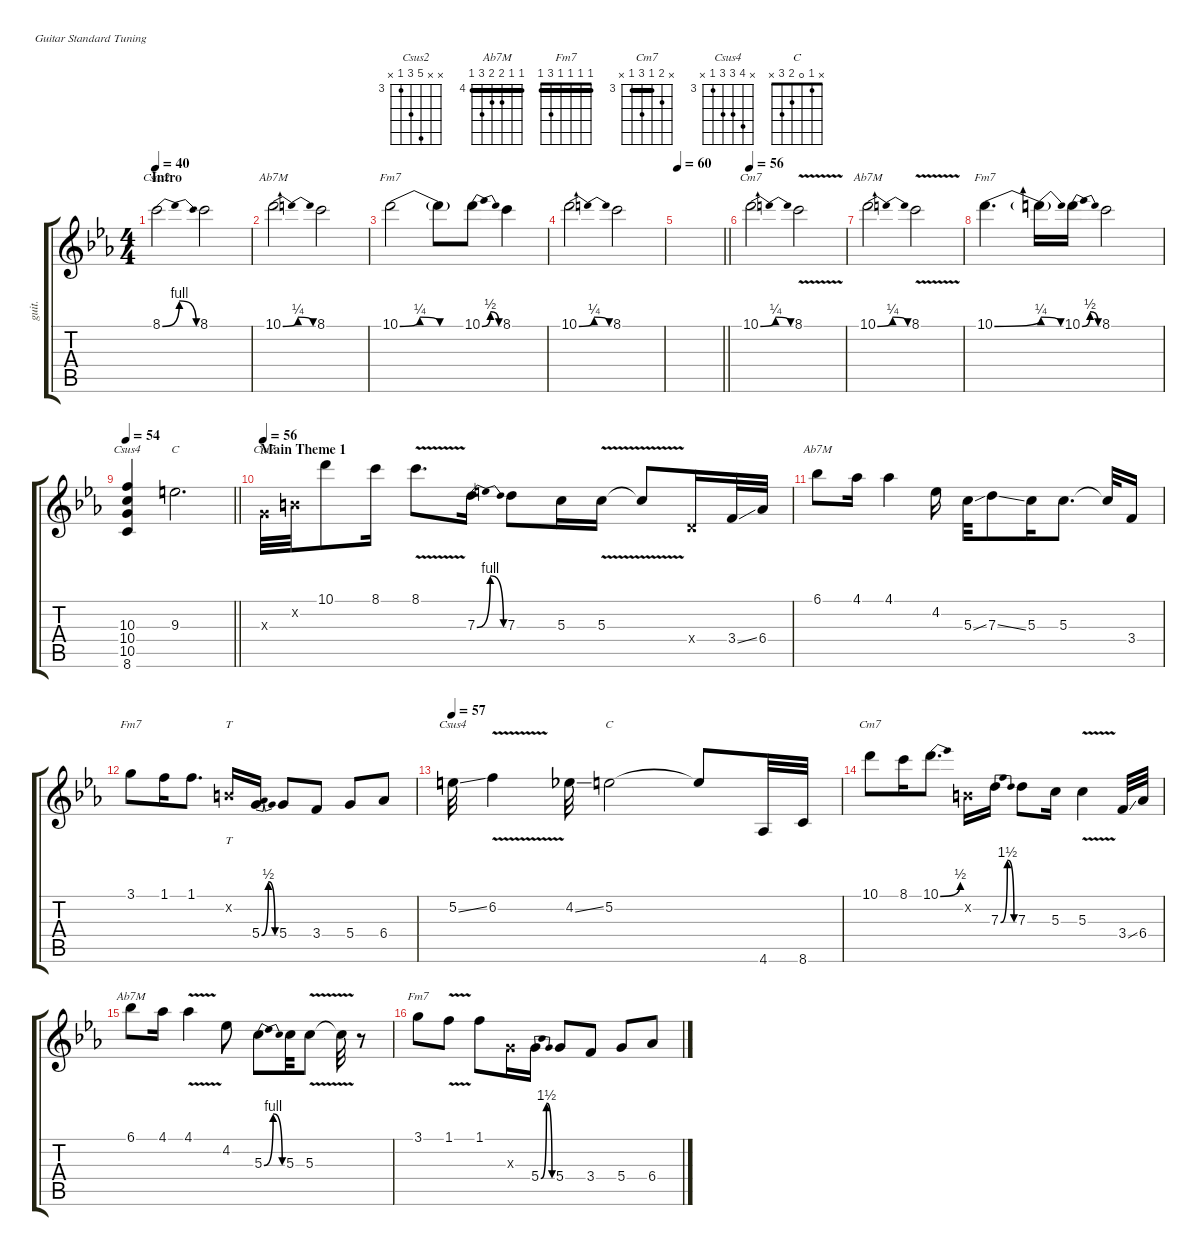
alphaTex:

\defaultSystemsLayout 4
\hideDynamics
\bracketExtendMode groupsimilarinstruments
\otherSystemsTrackNameOrientation horizontal
\track ("Lead 1-hid" "guit.") {defaultSystemsLayout 4 mute instrument overdrivenguitar}
\staff {score tabs}
\tuning (E4 B3 G3 D3 A2 E2)
\chord ("Csus2" x x 7 5 3 x) {firstfret 3 showfingering false}
\chord ("Ab7M" x x 5 5 6 4) {firstfret 4 showfingering false barre 5}
\chord ("Fm7" x 1 1 1 3 1) {showfingering false barre (1 1 1)}
\chord ("Cm7" 3 4 3 5 3 x) {firstfret 3 showfingering false barre (3 3)}
\chord ("Ab7M" 4 4 5 5 6 4) {firstfret 4 showfingering false barre (4 4)}
\chord ("Fm7" 1 1 1 1 3 1) {showfingering false barre (1 1 1 1)}
\chord ("Csus4" x x 10 10 10 8) {firstfret 8 showfingering false}
\chord ("C" x x 9 10 10 8) {firstfret 8 showfingering false}
\chord ("Cm7" 3 4 3 5 3 x) {showfingering false barre (3 3)}
\chord ("Csus4" x 6 5 5 3 x) {firstfret 3 showfingering false}
\chord ("C" x 1 0 2 3 x) {showfingering false}
\chord ("Cm7" x 4 3 5 3 x) {firstfret 3 showfingering false barre 3}
\ts (4 4)
\section ("" "Intro")
\tempo 40
\clef g2
\scale
1.32447
\ks cminor
8.1{be (bendrelease 0 0 15 4 30 4 45 0) acc forcenatural}.2{ch "Csus2" dy f instrument overdrivenguitar} 8.1{acc forcenatural}.2 |
\scale
0.690857 10.1{be (bendrelease 0 0 15 1 30 1 45 0) acc forcenatural}.2{ch "Ab7M"} 8.1{acc forcenatural}.2 |
\scale
1.08074 10.1{be (bendrelease 0 0 30 1 30 1 60 0) acc forcenatural}.2{ch "Fm7"} 10.1{be (hold 0 0 60 0) t acc forcenatural}.8 10.1{be (bendrelease 0 0 15 2 30 2 45 0) acc forcenatural}.8 8.1{acc forcenatural}.4 |
10.1{be (bendrelease 0 0 15 1 30 1 45 0) acc forcenatural}.2 8.1{acc forcenatural}.2 |
\tempo 60
\scale
0.947992
\barLineRight lightlight
|
\tempo 56
\scale
0.690857 10.1{be (bendrelease 0 0 15 1 30 1 45 0) acc forcenatural}.2{ch "Cm7"} 8.1{v acc forcenatural}.2 |
\scale
0.669584 10.1{be (bendrelease 0 0 15 1 30 1 45 0) acc forcenatural}.2{ch "Ab7M"} 8.1{v acc forcenatural}.2 |
\scale
1.40349 10.1{be (bend 0 0 60 1) acc forcenatural}.4{d ch "Fm7"} 10.1{be (release 0 1 60 0) t acc forcenatural}.16 10.1{be (bendrelease 0 0 15 2 30 2 45 0) acc forcenatural}.16 8.1{acc forcenatural}.2 |
\tempo 54
\scale
1.19202
\barLineRight lightlight
(10.3{acc forcenatural} 10.4{acc forcenatural} 10.5{acc forcenatural} 8.6{acc forcenatural}).4{ch "Csus4"} 9.3{acc forcenatural}.2{d ch "C"} |
\section ("" "Main Theme 1")
\tempo 56
0.3{x acc forcenatural}.32{ch "Cm7"} 0.2{x acc forcenatural}.32 10.1{acc forcenatural}.8 8.1{acc forcenatural}.16 8.1{v acc forcenatural}.8{d} 7.3{be (bendrelease 0 0 15 4 30 4 45 0) acc forcenatural}.16 7.3{acc forcenatural}.8 5.3{acc forcenatural}.16 5.3{v acc forcenatural}.16 5.3{v t acc forcenatural}.8 0.4{x acc forcenatural}.16 3.4{ss acc forcenatural}.32 6.4{acc b}.32 |
6.1{acc b}.8{ch "Ab7M"} 4.1{acc b}.16 4.1{acc b}.4 4.2{acc b}.16 5.3{ss acc forcenatural}.32 7.3{ss acc forcenatural}.8 5.3{acc forcenatural}.16 5.3{acc forcenatural}.8{d} 5.3{t acc forcenatural}.32 3.4{acc forcenatural}.16 |
3.1{acc forcenatural}.8{ch "Fm7"} 1.1{acc forcenatural}.16 1.1{acc forcenatural}.8{d} 0.2{x acc forcenatural}.16{tt} 5.4{be (bendrelease 0 0 15 2 30 2 45 0) acc forcenatural}.16 5.4{acc forcenatural}.8 3.4{acc forcenatural}.8 5.4{acc forcenatural}.8 6.4{acc b}.8 |
\tempo 57
5.2{ss acc forcenatural}.32{ch "Csus4"} 6.2{v acc forcenatural}.4 4.2{ss acc b}.32 5.2{acc forcenatural}.2{ch "C"} 5.2{t acc forcenatural}.8 4.6{acc b}.32 8.6{acc forcenatural}.32 |
10.1{acc forcenatural}.8{ch "Cm7"} 8.1{acc forcenatural}.16 10.1{be (bend 0 0 30 2) acc forcenatural}.8{d} 0.2{x acc forcenatural}.16 7.3{be (bendrelease 0 0 15 6 30 6 45 0) acc forcenatural}.16 7.3{acc forcenatural}.8 5.3{acc forcenatural}.16 5.3{v acc forcenatural}.4 3.4{ss acc forcenatural}.32 6.4{acc b}.32 |
6.1{acc b}.8{ch "Ab7M"} 4.1{acc b}.16 4.1{v acc b}.4 4.2{acc b}.8 5.3{be (bendrelease 0 0 15 4 30 4 45 0) acc forcenatural}.8 5.3{acc forcenatural}.32 5.3{v acc forcenatural}.8 5.3{v t acc forcenatural}.32 r.8 |
3.1{acc forcenatural}.8{ch "Fm7"} 1.1{v acc forcenatural}.8 1.1{acc forcenatural}.8 0.3{x acc forcenatural}.16 5.4{be (bendrelease 0 0 15 6 30 6 45 0) acc forcenatural}.16 5.4{acc forcenatural}.8 3.4{acc forcenatural}.8 5.4{acc forcenatural}.8 6.4{acc b}.8
